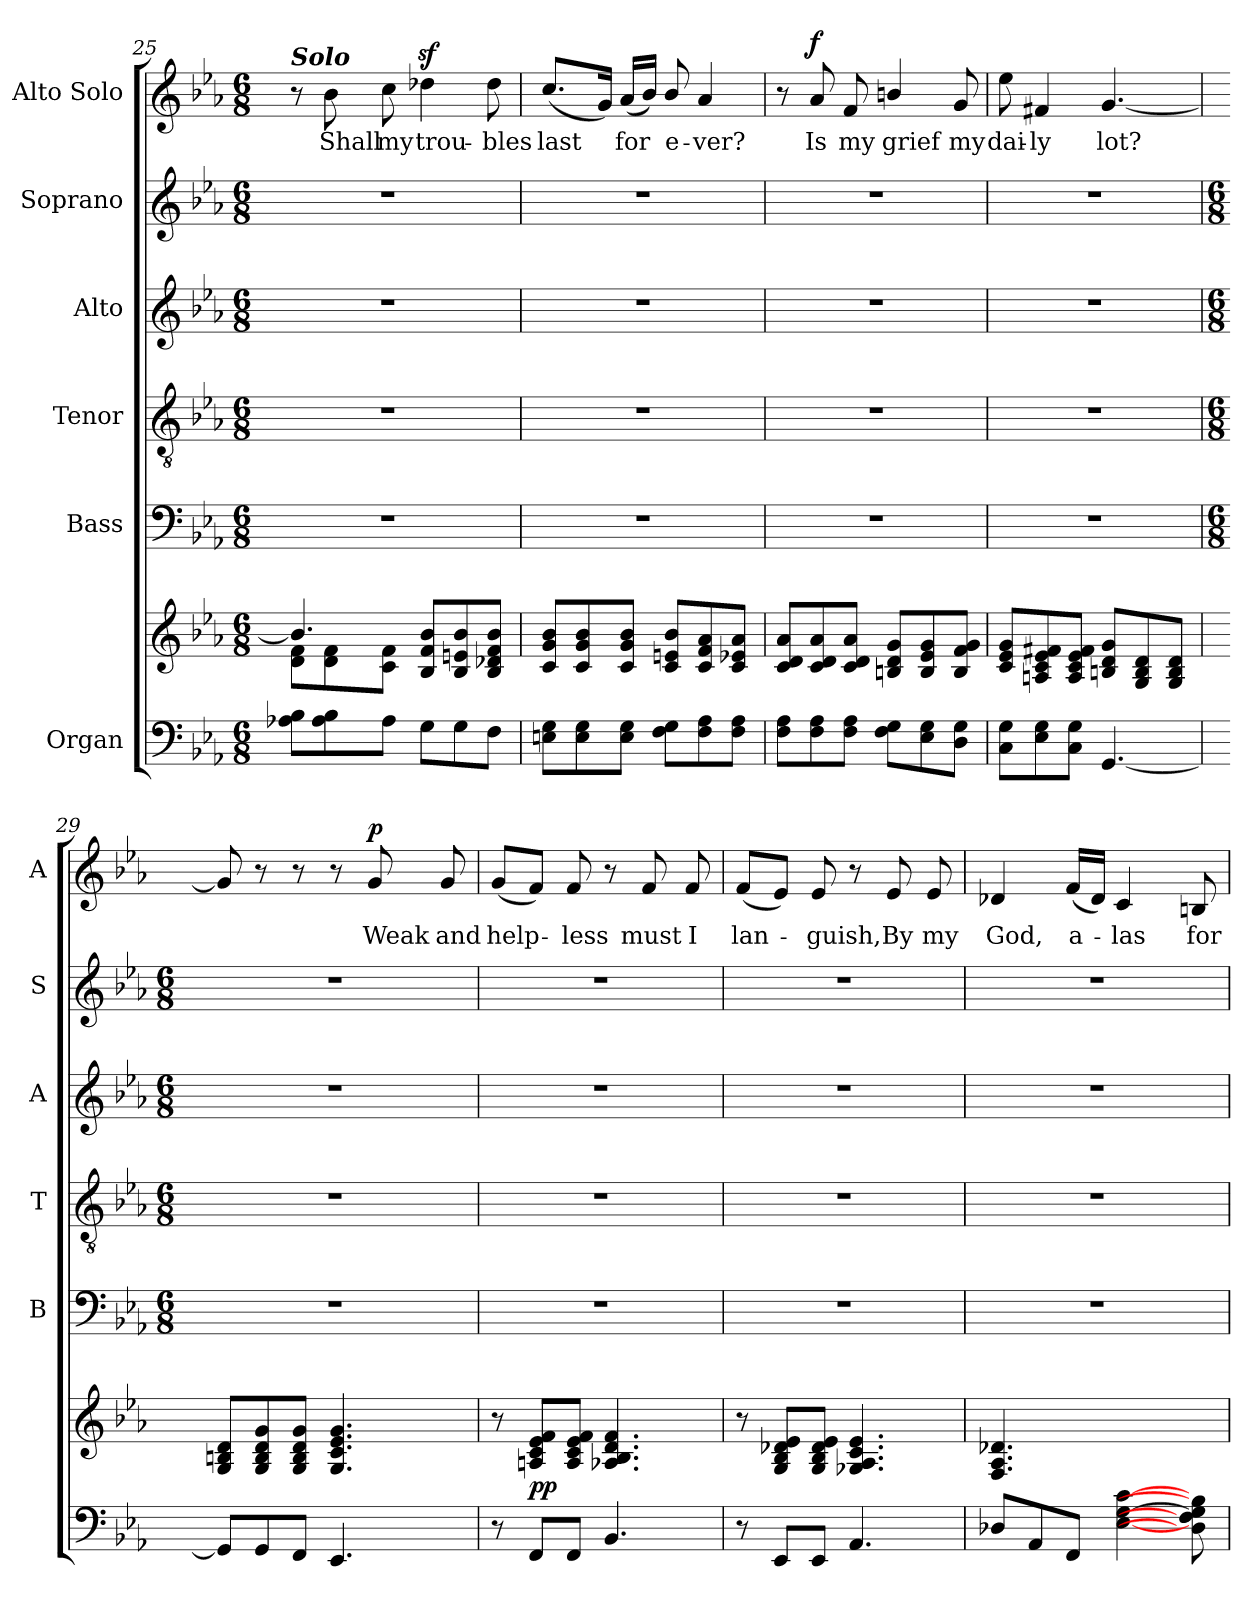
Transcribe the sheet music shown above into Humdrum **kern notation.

**kern	**kern	**dynam	**kern	**kern	**kern	**kern	**kern	**text	**dynam
*part6	*part6	*part6	*part5	*part4	*part3	*part2	*part1	*part1	*part1
*staff7	*staff6	*staff6/7	*staff5	*staff4	*staff3	*staff2	*staff1	*staff1	*staff1
*I"Organ	*	*	*I"Bass	*I"Tenor	*I"Alto	*I"Soprano	*I"Alto Solo	*	*
*	*	*	*I'B	*I'T	*I'A	*I'S	*I'A	*	*
!!LO:LB:g=z
*clefF4	*clefG2	*	*clefF4	*clefGv2	*clefG2	*clefG2	*clefG2	*	*
*k[b-e-a-]	*k[b-e-a-]	*	*k[b-e-a-]	*k[b-e-a-]	*k[b-e-a-]	*k[b-e-a-]	*k[b-e-a-]	*	*
*E-:	*E-:	*	*E-:	*E-:	*E-:	*E-:	*E-:	*	*
*M6/8	*M6/8	*	*M6/8	*M6/8	*M6/8	*M6/8	*M6/8	*	*
=25	=25	=25	=25	=25	=25	=25	=25	=25	=25
*	*^	*	*	*	*	*	*	*	*
!	!	!	!	!	!	!	!	!LO:TX:a:Bi:t=Solo	!	!
8A-X 8B-L	4.b-/]	8d\ 8f\L	.	2.r	2.r	2.r	2.r	8r	.	.
!	!	!	!	!	!	!	!	!	!LO:LY:b	!
8A- 8B-	.	8d\ 8f\	.	.	.	.	.	8b-	Shall	.
!	!	!	!	!	!	!	!	!	!LO:LY:b	!
8A-J	.	8c\ 8f\J	.	.	.	.	.	8cc	my	.
!	!	!	!	!	!	!	!	!	!LO:LY:b	!
8GL	8B-/ 8f/ 8b-/L	8ryy	.	.	.	.	.	4dd-Xz<	trou-	.
8G	8B-/ 8en/ 8b-/	4ryy	.	.	.	.	.	.	.	.
!	!	!	!	!	!	!	!	!	!LO:LY:b	!
8FJ	8B-/ 8d-X/ 8f/ 8b-/J	.	.	.	.	.	.	8dd-	-bles	.
=26	=26	=26	=26	=26	=26	=26	=26	=26	=26	=26
!	!	!	!	!	!	!	!	!	!LO:LY:b	!
8En 8GL	8c/ 8g/ 8b-/L	2ryy	.	2.r	2.r	2.r	2.r	(<8.ccL	last	.
8E 8G	8c/ 8g/ 8b-/	.	.	.	.	.	.	.	.	.
.	.	.	.	.	.	.	.	16gJ)	.	.
!	!	!	!	!	!	!	!	!	!LO:LY:b	!
8E 8GJ	8c/ 8g/ 8b-/J	.	.	.	.	.	.	(<16a-LL	for	.
.	.	.	.	.	.	.	.	16b-JJ)	.	.
!	!	!	!	!	!	!	!	!	!LO:LY:b	!
8F 8GL	8c/ 8en/ 8b-/L	.	.	.	.	.	.	8b-/	e-	.
!	!	!	!	!	!	!	!	!	!LO:LY:b	!
8F 8A-	8c/ 8f/ 8a-/	4ryy	.	.	.	.	.	4a-	-ver?	.
8F 8A-J	8c/ 8e-X/ 8a-/J	.	.	.	.	.	.	.	.	.
=27	=27	=27	=27	=27	=27	=27	=27	=27	=27	=27
8F 8A-L	8c/ 8d/ 8a-/L	2ryy	.	2.r	2.r	2.r	2.r	8r	.	.
!	!	!	!	!	!	!	!	!	!LO:LY:b	!LO:DY:b
8F 8A-	8c/ 8d/ 8a-/	.	.	.	.	.	.	8a-	Is	f
!	!	!	!	!	!	!	!	!	!LO:LY:b	!
8F 8A-J	8c/ 8d/ 8a-/J	.	.	.	.	.	.	8f	my	.
!	!	!	!	!	!	!	!	!	!LO:LY:b	!
8F 8GL	8Bn/ 8d/ 8g/L	.	.	.	.	.	.	4bn/	grief	.
8E- 8G	8B/ 8e-/ 8g/	4ryy	.	.	.	.	.	.	.	.
!	!	!	!	!	!	!	!	!	!LO:LY:b	!
8D 8GJ	8B/ 8f/ 8g/J	.	.	.	.	.	.	8g	my	.
=28	=28	=28	=28	=28	=28	=28	=28	=28	=28	=28
!	!	!	!	!	!	!	!	!	!LO:LY:b	!
8C 8GL	8c/ 8e-/ 8g/L	2ryy	.	2.r	2.r	2.r	2.r	8ee-	dai-	.
!	!	!	!	!	!	!	!	!	!LO:LY:b	!
8E- 8G	8An/ 8c/ 8e-/ 8f#X/	.	.	.	.	.	.	4f#X	-ly	.
8C 8GJ	8A/ 8c/ 8e-/ 8f#/J	.	.	.	.	.	.	.	.	.
!	!	!	!	!	!	!	!	!	!LO:LY:b	!
[4.GG	8Bn/ 8d/ 8g/L	.	.	.	.	.	.	[4.g	lot?	.
.	8G/ 8B/ 8d/	4ryy	.	.	.	.	.	.	.	.
.	8G/ 8B/ 8d/J	.	.	.	.	.	.	.	.	.
*	*v	*v	*	*	*	*	*	*	*	*
!!LO:LB:g=z
=29	=29	=29	=29	=29	=29	=29	=29	=29	=29
*	*	*	*M6/8	*M6/8	*M6/8	*M6/8	*	*	*
8GGL]	8G 8Bn 8dL	.	2.r	2.r	2.r	2.r	8g]	.	.
8GG	8G 8B 8d 8g	.	.	.	.	.	8r	.	.
8FFJ	8G 8B 8d 8gJ	.	.	.	.	.	8r	.	.
4.EE-	4.G 4.c 4.e- 4.g	.	.	.	.	.	8r	.	.
!	!	!	!	!	!	!	!	!LO:LY:b	!LO:DY:b
.	.	.	.	.	.	.	8g	Weak	p
!	!	!	!	!	!	!	!	!LO:LY:b	!
.	.	.	.	.	.	.	8g	and	.
=30	=30	=30	=30	=30	=30	=30	=30	=30	=30
!	!	!	!	!	!	!	!	!LO:LY:b	!
8r	8r	.	2.r	2.r	2.r	2.r	(<8gL	help-	.
!	!	!LO:DY:b	!	!	!	!	!	!	!
8FFL	8An 8c 8e- 8fL	pp	.	.	.	.	8fJ)	.	.
!	!	!	!	!	!	!	!	!LO:LY:b	!
8FFJ	8A 8c 8e- 8fJ	.	.	.	.	.	8f	less	.
4.BB-	4.A-X 4.B- 4.d 4.f	.	.	.	.	.	8r	.	.
!	!	!	!	!	!	!	!	!LO:LY:b	!
.	.	.	.	.	.	.	8f	must	.
!	!	!	!	!	!	!	!	!LO:LY:b	!
.	.	.	.	.	.	.	8f	I	.
=31	=31	=31	=31	=31	=31	=31	=31	=31	=31
!	!	!	!	!	!	!	!	!LO:LY:b	!
8r	8r	.	2.r	2.r	2.r	2.r	(<8fL	lan-	.
8EE-L	8G 8B- 8d-X 8e-L	.	.	.	.	.	8e-J)	.	.
!	!	!	!	!	!	!	!	!LO:LY:b	!
8EE-J	8G 8B- 8d- 8e-J	.	.	.	.	.	8e-	guish,	.
4.AA-	4.G-X 4.A- 4.c 4.e-	.	.	.	.	.	8r	.	.
!	!	!	!	!	!	!	!	!LO:LY:b	!
.	.	.	.	.	.	.	8e-	By	.
!	!	!	!	!	!	!	!	!LO:LY:b	!
.	.	.	.	.	.	.	8e-	my	.
=32	=32	=32	=32	=32	=32	=32	=32	=32	=32
!	!	!	!	!	!	!	!	!LO:LY:b	!
8D-XL	4.F 4.A- 4.d-X	.	2.r	2.r	2.r	2.r	4d-X	God,	.
8AA-	.	.	.	.	.	.	.	.	.
!	!	!	!	!	!	!	!	!LO:LY:b	!
8FFJ	.	.	.	.	.	.	(<16fLL	a-	.
.	.	.	.	.	.	.	16d-JJ)	.	.
!	!	!	!	!	!	!	!	!LO:LY:b	!
[4E- [4G [4c	8ryy	.	.	.	.	.	4c	las	.
.	4ryy	.	.	.	.	.	.	.	.
!	!	!	!	!	!	!	!	!LO:LY:b	!
8D] 8F] 8G] 8B]	.	.	.	.	.	.	8Bn	for-	.
=	=	=	=	=	=	=	=	=	=
*-	*-	*-	*-	*-	*-	*-	*-	*-	*-
